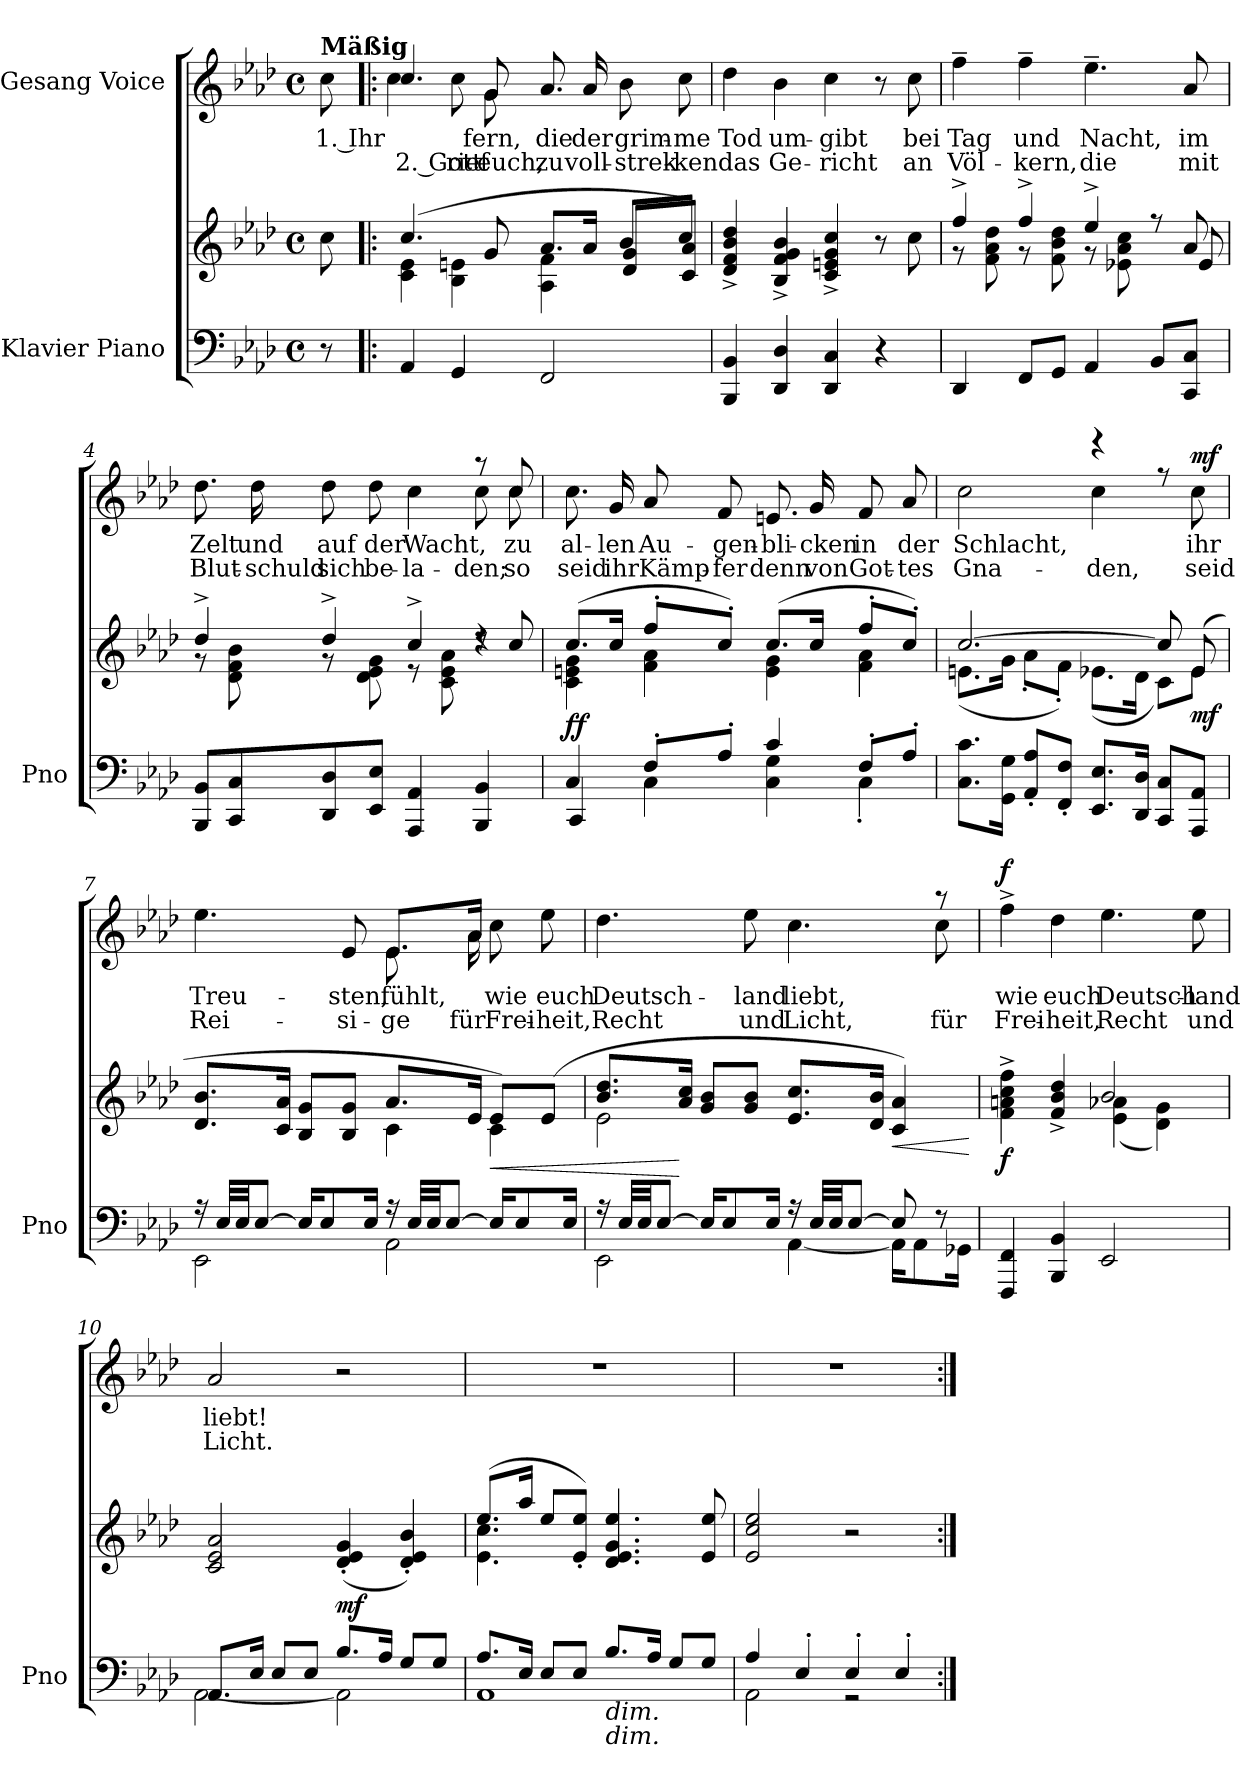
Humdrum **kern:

**kern	**kern	**dynam	**kern	**text	**text	**dynam
*part2	*part2	*part2	*part1	*part1	*part1	*part1
*staff3	*staff2	*staff2/3	*staff1	*staff1	*staff1	*staff1
*I"Klavier Piano	*	*	*I"Gesang Voice	*	*	*
*I'Pno	*	*	*	*	*	*
*clefF4	*clefG2	*	*clefG2	*	*	*
*k[b-e-a-d-]	*k[b-e-a-d-]	*	*k[b-e-a-d-]	*	*	*
*M4/4	*M4/4	*	*M4/4	*	*	*
*met(c)	*met(c)	*	*met(c)	*	*	*
=	=	=	=	=	=	=
!	!	!	!LO:TX:a:B:t=Mäßig	!	!	!
!	!	!	!	!LO:LY:b	!	!
8r	8cc\	.	8cc\	1. Ihr	.	.
=1!|:	=1!|:	=1!|:	=1!|:	=1!|:	=1!|:	=1!|:
*	*^	*	*	*	*	*
!	!	!	!	!	!LO:LY:b	!	!
*	*	*	*	*^	*	*	*
!	!	!	!	!	!	!	!LO:LY:b	!
4AA-/	(>4.cc/	4c\ 4e-\	.	4.cc/	4cc!\	.	2. Gott	.
!	!	!	!	!	!	!	!LO:LY:b	!
4GG/	.	4B-\ 4en\	.	.	8cc!\	.	rief	.
!	!	!	!	!	!	!LO:LY:b	!LO:LY:b	!
.	8g/	.	.	8g/	8g!\	-fern,	euch,	.
!	!	!	!	!	!	!LO:LY:b	!LO:LY:b	!
2FF/	8.a-/L	4A-\ 4f\	.	8.a-/	2rcyy	die	zu	.
!	!	!	!	!	!	!LO:LY:b	!LO:LY:b	!
.	16a-/Jk	.	.	16a-/	.	der	voll-	.
!	!	!	!	!	!	!LO:LY:b	!LO:LY:b	!
.	8b-/L	8d-/ 8g/L	.	8b-\	.	grim-	-strek-	.
!	!	!	!	!	!	!LO:LY:b	!LO:LY:b	!
.	8cc/J)	8c/ 8a-/J	.	8cc\	.	-me	-ken	.
*	*	*	*	*v	*v	*	*	*
=2	=2	=2	=2	=2	=2	=2	=2
!	!	!	!	!	!LO:LY:b	!LO:LY:b	!
*	*v	*v	*	*	*	*	*
4BBB-/ 4BB-/	4d-/^ 4f/^ 4b-/^ 4dd-/^	.	4dd-\	Tod	das	.
!	!	!	!	!LO:LY:b	!LO:LY:b	!
4DD-/ 4D-/	4B-/^ 4f/^ 4g/^ 4b-/^	.	4b-\	um-	Ge-	.
!	!	!	!	!LO:LY:b	!LO:LY:b	!
4DD-/ 4C/	4c/^ 4en/^ 4g/^ 4cc/^	.	4cc\	-gibt	-richt	.
4r	8r	.	8r	.	.	.
!	!	!	!	!LO:LY:b	!LO:LY:b	!
.	8cc\	.	8cc\	bei	an	.
=3	=3	=3	=3	=3	=3	=3
*	*^	*	*	*	*	*
!	!	!	!	!	!LO:LY:b	!LO:LY:b	!
4DD-/	4ff^/	8r	.	4ff~\	Tag	Völ-	.
.	.	8f\ 8a-\ 8dd-\	.	.	.	.	.
!	!	!	!	!	!LO:LY:b	!LO:LY:b	!
8FF/L	4ff^/	8r	.	4ff~\	und	-kern,	.
8GG/J	.	8f\ 8b-\ 8dd-\	.	.	.	.	.
!	!	!	!	!	!LO:LY:b	!LO:LY:b	!
4AA-/	4ee-^/	8r	.	4.ee-~\	Nacht,	die	.
.	.	8e-X\ 8a-\ 8cc\	.	.	.	.	.
8BB-/L	8ryy	8rff	.	.	.	.	.
!	!	!	!	!	!LO:LY:b	!LO:LY:b	!
8CC/ 8C/J	8a-/	8e-/	.	8a-/	im	mit	.
!!LO:LB:g=z
=4	=4	=4	=4	=4	=4	=4	=4
*	*	*	*	*^	*	*	*
!	!	!	!	!	!	!LO:LY:b	!LO:LY:b	!
8BBB-/ 8BB-/L	4dd-^/	8r	.	2ryy	8.dd-\	Zelt	Blut-	.
8CC/ 8C/	.	8d-\ 8f\ 8b-\	.	.	.	.	.	.
!	!	!	!	!	!	!LO:LY:b	!LO:LY:b	!
.	.	.	.	.	16dd-\	und	-schuld	.
!	!	!	!	!	!	!LO:LY:b	!LO:LY:b	!
8DD-/ 8D-/	4dd-^/	8r	.	.	8dd-\	auf	sich	.
!	!	!	!	!	!	!LO:LY:b	!LO:LY:b	!
8EE-/ 8E-/J	.	8d-\ 8e-\ 8g\	.	.	8dd-\	der	be-	.
!	!	!	!	!	!	!LO:LY:b	!LO:LY:b	!
4AAA-/ 4AA-/	4cc^/	8r	.	4ryy	4cc\	Wacht,	-la-	.
.	.	8c\ 8e-\ 8a-\	.	.	.	.	.	.
!	!	!	!	!	!	!	!LO:LY:b	!
4BBB-/ 4BB-/	8r	4rdd	.	8r	8cc\	.	-den;	.
!	!	!	!	!	!	!LO:LY:b	!LO:LY:b	!
.	8cc/	.	.	8cc/	8cc\	zu	so	.
=5	=5	=5	=5	=5	=5	=5	=5	=5
*^	*	*	*	*	*	*	*	*
!	!	!	!	!LO:DY:b	!	!	!LO:LY:b	!LO:LY:b	!
!	!	!	!	!LO:DY:n=1:b	!	!	!	!	!
*	*	*	*	*	*v	*v	*	*	*
4C/	4CC/	(>8.cc/L	4c\ 4en\ 4g\	f f	8.cc\	al-	seid	.
!	!	!	!	!	!	!LO:LY:b	!LO:LY:b	!
.	.	16cc/Jk	.	.	16g/	-len	ihr	.
!	!	!	!	!	!	!LO:LY:b	!LO:LY:b	!
8F'/L	4C\	8ff'/L	4f\ 4a-\	.	8a-/	Au-	Kämp-	.
!	!	!	!	!	!	!LO:LY:b	!LO:LY:b	!
8A-'/J	.	8cc'/J)	.	.	8f/	-gen-	-fer	.
!	!	!	!	!	!	!LO:LY:b	!LO:LY:b	!
4c/	4C\ 4G\	(>8.cc/L	4e\ 4g\	.	8.en/	-bli-	denn	.
!	!	!	!	!	!	!LO:LY:b	!LO:LY:b	!
.	.	16cc/Jk	.	.	16g/	-cken	von	.
!	!	!	!	!	!	!LO:LY:b	!LO:LY:b	!
8F'/L	4C'\	8ff'/L	4f\ 4a-\	.	8f/	in	Got-	.
!	!	!	!	!	!	!LO:LY:b	!LO:LY:b	!
8A-'/J	.	8cc'/J)	.	.	8a-/	der	-tes	.
*v	*v	*	*	*	*	*	*	*
=6	=6	=6	=6	=6	=6	=6	=6
!	!	!	!	!	!LO:LY:b	!LO:LY:b	!
*	*	*	*	*^	*	*	*
8.C\ 8.c\L	[2.cc/	(<8.en\L	.	2cc\	2ryy	Schlacht,	Gna-	.
16GG\ 16G\Jk	.	16g\Jk	.	.	.	.	.	.
8AA-/' 8A-/'L	.	8a-'\L	.	.	.	.	.	.
8FF/' 8F/'J	.	8f'\J)	.	.	.	.	.	.
!	!	!	!	!	!	!	!LO:LY:b	!
8.EE-/ 8.E-/L	.	(<8.e-X\L	.	4cc\	4reee	.	-den,	.
16DD-/ 16D-/Jk	.	16d-\Jk	.	.	.	.	.	.
8CC/ 8C/L	8cc/]	8c\L)	.	8rff	4ryy	.	.	.
!	!	!	!LO:DY:b	!	!	!LO:LY:b	!LO:LY:b	!LO:DY:a
8AAA-/ 8AA-/J	(>8e-/	8e-\J	mf	8cc\	.	ihr	seid	mf
!!LO:LB:g=z	!!
=7	=7	=7	=7	=7	=7	=7	=7	=7
*^	*	*	*	*	*	*	*	*
!	!	!	!	!	!	!	!LO:LY:b	!LO:LY:b	!
16r	2EE-\	8.d-/ 8.b-/L	2ryy	.	4.ee-\	2rcyy	Treu-	Rei-	.
32E-/LLL	.	.	.	.	.	.	.	.	.
32E-/JJ	.	.	.	.	.	.	.	.	.
[8E-/J	.	.	.	.	.	.	.	.	.
.	.	16c/ 16a-/Jk	.	.	.	.	.	.	.
16E-/KL]	.	8B-/ 8g/L	.	.	.	.	.	.	.
8E-/	.	.	.	.	.	.	.	.	.
!	!	!	!	!	!	!	!LO:LY:b	!LO:LY:b	!
.	.	8B-/ 8g/J	.	.	8e-/	.	-sten,	-si-	.
16E-/Jk	.	.	.	.	.	.	.	.	.
!	!	!	!	!	!	!	!LO:LY:b	!LO:LY:b	!
16r	2AA-\	8.a-/L	4c\	.	8.e-/L	8.e-!\	fühlt,	-ge	.
32E-/LLL	.	.	.	.	.	.	.	.	.
32E-/JJ	.	.	.	.	.	.	.	.	.
[8E-/J	.	.	.	.	.	.	.	.	.
!	!	!	!	!	!	!	!	!LO:LY:b	!
.	.	16e-/Jk	.	.	16a-/Jk	16a-!\	.	für	.
!	!	!	!	!LO:HP:b	!	!	!LO:LY:b	!LO:LY:b	!
16E-/KL]	.	8e-/L)	4c\	<	8cc\	4raayy	wie	Frei-	.
8E-/	.	.	.	.	.	.	.	.	.
!	!	!	!	!	!	!	!LO:LY:b	!LO:LY:b	!
.	.	(>8e-/J	.	.	8ee-\	.	euch	-heit,	.
16E-/Jk	.	.	.	.	.	.	.	.	.
=8	=8	=8	=8	=8	=8	=8	=8	=8	=8
!	!	!	!	!	!	!	!LO:LY:b	!LO:LY:b	!
16r	2EE-\	8.b-/ 8.dd-/L	2e-\	.	4.dd-\	2rAyy	Deutsch-	Recht	.
32E-/LLL	.	.	.	.	.	.	.	.	.
32E-/JJ	.	.	.	.	.	.	.	.	.
[8E-/J	.	.	.	.	.	.	.	.	.
.	.	16a-/ 16cc/Jk	.	[	.	.	.	.	.
16E-/KL]	.	8g/ 8b-/L	.	.	.	.	.	.	.
8E-/	.	.	.	.	.	.	.	.	.
!	!	!	!	!	!	!	!LO:LY:b	!LO:LY:b	!
.	.	8g/ 8b-/J	.	.	8ee-\	.	-land	und	.
16E-/Jk	.	.	.	.	.	.	.	.	.
!	!	!	!	!	!	!	!LO:LY:b	!LO:LY:b	!
16r	[4AA-\	8.e-/ 8.cc/L	2ryy	.	4.cc\	4.rFyy	liebt,	Licht,	.
32E-/LLL	.	.	.	.	.	.	.	.	.
32E-/JJ	.	.	.	.	.	.	.	.	.
[8E-/J	.	.	.	.	.	.	.	.	.
.	.	16d-/ 16b-/Jk	.	.	.	.	.	.	.
!	!	!	!	!LO:HP:b	!	!	!	!	!
8E-/]	16AA-\KL]	4c/ 4a-/)	.	<	.	.	.	.	.
.	8AA-\	.	.	.	.	.	.	.	.
!	!	!	!	!	!	!	!	!LO:LY:b	!
8r	.	.	.	.	8r	8cc!\	.	für	.
.	16GG-X\Jk	.	.	.	.	.	.	.	.
*v	*v	*	*	*	*v	*v	*	*	*
*	*v	*v	*	*	*	*	*
.	.	[	.	.	.	.
=9	=9	=9	=9	=9	=9	=9
*	*^	*	*	*	*	*
!	!	!	!LO:DY:b	!	!LO:LY:b	!LO:LY:b	!LO:DY:a
4FFF/ 4FF/	4f\^ 4an\^ 4cc\^ 4ff\^	2ryy	f	4ff^\	wie	Frei-	f
!	!	!	!	!	!LO:LY:b	!LO:LY:b	!
4BBB-/ 4BB-/	4f/^ 4b-/^ 4dd-/^	.	.	4dd-\	euch	-heit,	.
!	!	!	!	!	!LO:LY:b	!LO:LY:b	!
2EE-/	2b-/	(<4e-\ 4a-X\	.	4.ee-\	Deutsch-	Recht	.
.	.	4d-\ 4g\)	.	.	.	.	.
!	!	!	!	!	!LO:LY:b	!LO:LY:b	!
.	.	.	.	8ee-\	-land	und	.
*	*v	*v	*	*	*	*	*
!!LO:PB:g=z
=10	=10	=10	=10	=10	=10	=10
*^	*	*	*	*	*	*
!	!	!	!	!	!LO:LY:b	!LO:LY:b	!
8.AA-/L	[2AA-\	2c/ 2e-/ 2a-/	.	2a-/	liebt!	Licht.	.
16E-/Jk	.	.	.	.	.	.	.
8E-/L	.	.	.	.	.	.	.
8E-/J	.	.	.	.	.	.	.
!	!	!	!LO:DY:b	!	!	!	!
8.B-/L	2AA-\]	(>4d-/' 4e-/' 4g/'	mf	2r	.	.	.
16A-/Jk	.	.	.	.	.	.	.
8G/L	.	4d-/' 4e-/' 4b-/')	.	.	.	.	.
8G/J	.	.	.	.	.	.	.
=11	=11	=11	=11	=11	=11	=11	=11
*	*	*^	*	*	*	*	*
8.A-/L	1AA-	(>8.ee-/L	4.e-\ 4.cc\	.	1r	.	.	.
16E-/Jk	.	16aa-/Jk	.	.	.	.	.	.
8E-/L	.	8ee-/L	.	.	.	.	.	.
8E-/J	.	8e-/' 8ee-/'J)	2ryy	.	.	.	.	.
!LO:TX:b:i:t=dim.	!	!	!	!	!	!	!	!
!LO:TX:b:i:t=dim.	!	!	!	!	!	!	!	!
8.B-/L	.	4.d-/ 4.e-/ 4.g/ 4.ee-/	.	.	.	.	.	.
16A-/Jk	.	.	.	.	.	.	.	.
8G/L	.	.	.	.	.	.	.	.
8G/J	.	8e-/ 8ee-/	8ryy	.	.	.	.	.
*	*	*v	*v	*	*	*	*	*
=12	=12	=12	=12	=12	=12	=12	=12
4A-/	2AA-\	2e-/ 2cc/ 2ee-/	.	1r	.	.	.
4E-'/	.	.	.	.	.	.	.
4E-'/	2r	2r	.	.	.	.	.
4E-'/	.	.	.	.	.	.	.
*v	*v	*	*	*	*	*	*
=:|!	=:|!	=:|!	=:|!	=:|!	=:|!	=:|!
*-	*-	*-	*-	*-	*-	*-
